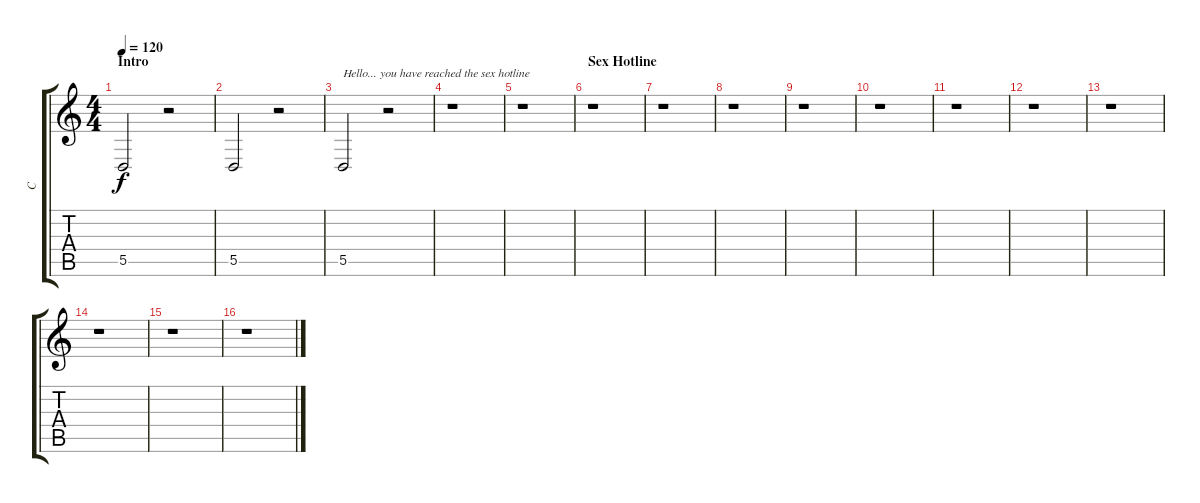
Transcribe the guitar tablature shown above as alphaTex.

\track ("C" "C") {instrument telephonering}
\staff {score tabs}
\tuning (E4 B3 G3 D3 A2 E2) {hide}
\ts (4 4)
\section ("" "Intro")
\tempo 120
\clef g2
\ks c
5.5.2{dy f instrument telephonering} r.2 |
5.5.2 r.2 |
5.5.2{txt "Hello... you have reached the sex hotline"} r.2 |
r.1 |
r.1 |
\section ("" "Sex Hotline")
r.1 |
r.1 |
r.1 |
r.1 |
r.1 |
r.1 |
r.1 |
r.1 |
r.1 |
r.1 |
r.1
